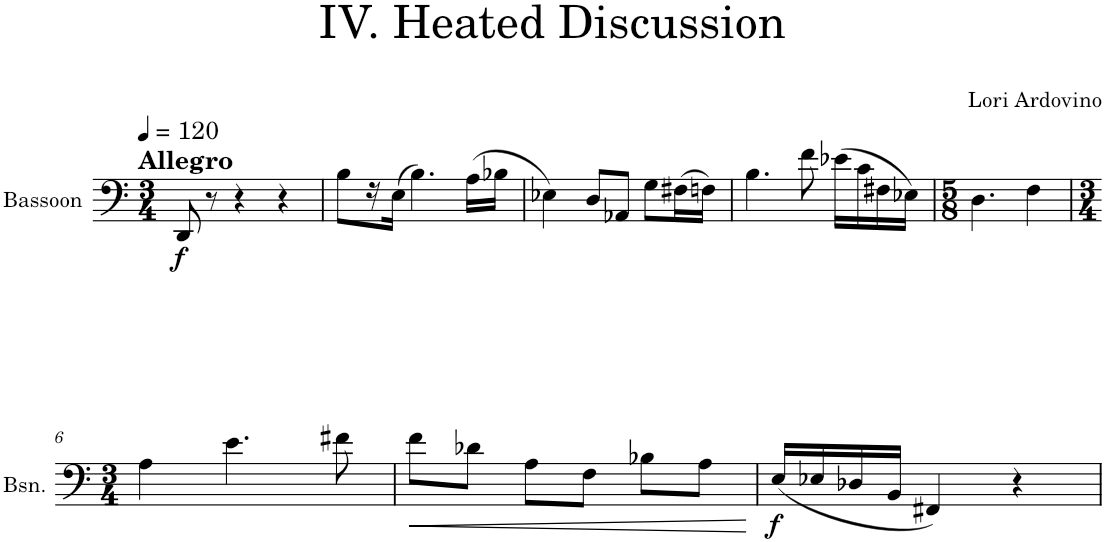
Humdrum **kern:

**kern	**dynam
*part1	*part1
*staff1	*staff1
*I"Bassoon	*
*I'Bsn.	*
*clefF4	*
*k[]	*
*M3/4	*
*MM120	*
=1	=1
!LO:TX:a:B:t=Allegro	!
!	!LO:DY:b
8DD/	f
8r	.
4r	.
4r	.
=2	=2
8B\L	.
16r	.
(16E\JJ	.
4.B\)	.
(16A\LL	.
16B-X\JJ	.
=3	=3
4E-X\)	.
8D/L	.
8AA-X/J	.
8G\L	.
(16F#X\L	.
16Fn\JJ)	.
=4	=4
4.B\	.
8f\	.
(16e-X\LL	.
16c\	.
16F#X\	.
16E-X\JJ)	.
=5	=5
*M5/8	*
4.D\	.
4F\	.
!!LO:LB:g=z
=6	=6
*M3/4	*
4A\	.
4.e\	.
8f#X\	.
=7	=7
!	!LO:HP:b
8f\L	<
8d-X\J	.
8A\L	.
8F\J	.
8B-X\L	.
8A\J	.
.	[
=8	=8
!	!LO:DY:b
(16E/LL	f
16E-X/	.
16D-X/	.
16BB/JJ	.
4FF#X/)	.
4r	.
=	=
*-	*-
